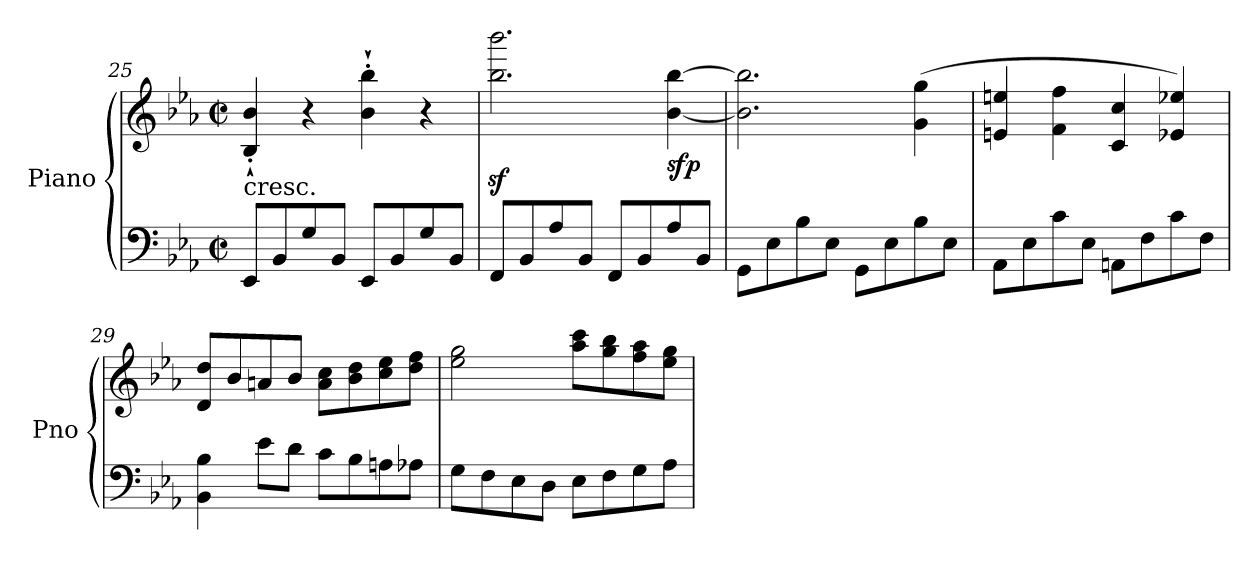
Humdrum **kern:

**kern	**kern	**dynam
*part1	*part1	*part1
*staff2	*staff1	*staff1/2
*I"Piano	*	*
*I'Pno	*	*
*clefF4	*clefG2	*
*k[b-e-a-]	*k[b-e-a-]	*
*E-:	*E-:	*
*M2/2	*M2/2	*
*met(c|)	*met(c|)	*
=25	=25	=25
!	!LO:TX:b:t=cresc.	!
8EE-/L	4B-/'` 4b-/'`	.
8BB-/	.	.
8G/	4r	.
8BB-/J	.	.
8EE-/L	4b-\'` 4bb-\'`	.
8BB-/	.	.
8G/	4r	.
8BB-/J	.	.
=26	=26	=26
8FF/L	2.bb-\z< 2.bbb-\z<	.
8BB-/	.	.
8A-/	.	.
8BB-/J	.	.
8FF/L	.	.
8BB-/	.	.
!	!	!LO:DY:b
8A-/	[4b-\ [4bb-\	sfp
8BB-/J	.	.
=27	=27	=27
8GG\L	2.b-\] 2.bb-\]	.
8E-\	.	.
8B-\	.	.
8E-\J	.	.
8GG\L	.	.
8E-\	.	.
8B-\	(>4g\ 4gg\	.
8E-\J	.	.
=28	=28	=28
8AA-\L	4en/ 4een/	.
8E-\	.	.
8c\	4f\ 4ff\	.
8E-\J	.	.
8AAn\L	4c/ 4cc/	.
8F\	.	.
8c\	4e-X/ 4ee-X/)	.
8F\J	.	.
=29	=29	=29
4BB-\ 4B-\	8d/ 8dd/L	.
.	8b-/	.
8e-\L	8an/	.
8d\J	8b-/J	.
8c\L	8a\ 8cc\L	.
8B-\	8b-\ 8dd\	.
8An\	8cc\ 8ee-\	.
8A-X\J	8dd\ 8ff\J	.
=30	=30	=30
8G\L	2ee-\ 2gg\	.
8F\	.	.
8E-\	.	.
8D\J	.	.
8E-\L	8aa-\ 8ccc\L	.
8F\	8gg\ 8bb-\	.
8G\	8ff\ 8aa-\	.
8A-\J	8ee-\ 8gg\J	.
=	=	=
*-	*-	*-
